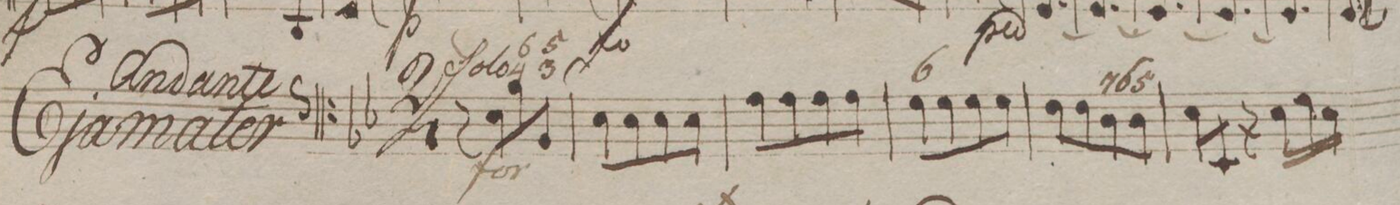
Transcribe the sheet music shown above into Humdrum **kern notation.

**kern	**fba	**dynam
*I"Organ.	*	*
*clefF4	*	*
*k[b-e-]	*	*
*M2/4	*	*
8r	.	.
*8\right	*	*
8E-\L	.	f
8B-\	6 4	.
8BB-/J	5 3	.
=2	=2	=2
8E-\L	.	.
8E-\	.	.
8E-\	.	.
8E-\J	.	.
=3	=3	=3
8A\L	.	.
8A\	.	.
8A\	.	.
8A\J	.	.
=4	=4	=4
8G\L	6	.
8G\	.	.
8G\	.	.
8G\J	.	.
=5	=5	=5
8F\L	.	.
8F\	.	.
8D\	7	.
.	6	.
8D\J	5	.
=6	=6	=6
8E-\L	.	.
8EE-/J	.	.
16r	.	.
*16\right	*	*
16E-\LL	.	.
16G\	.	.
16E-\JJ	.	.
=7-	=7-	=7-
*-	*-	*-
